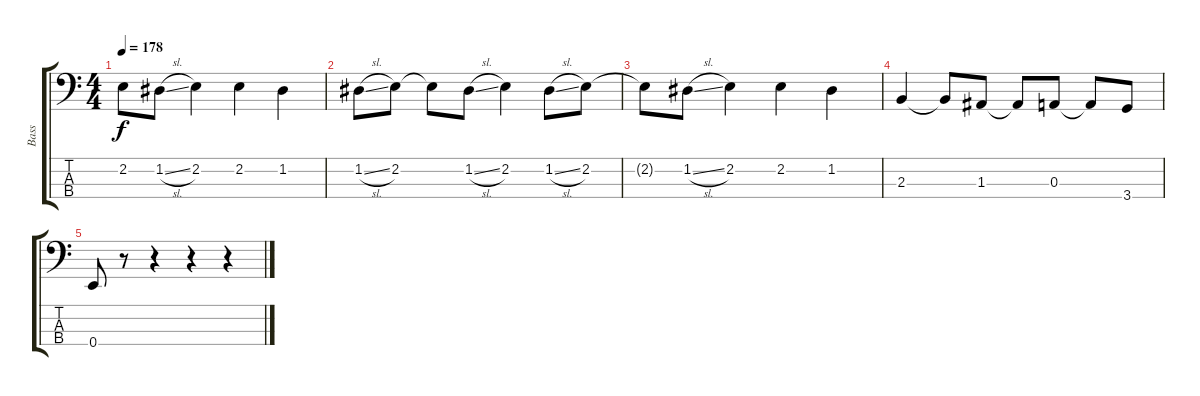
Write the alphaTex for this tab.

\track ("Bass" "Bass") {instrument electricbassfinger}
\staff {score tabs}
\tuning (G2 D2 A1 E1) {hide}
\ts (4 4)
\tempo 178
\clef f4
\ks c
2.2{t}.8{dy f} 1.2{sl}.8 2.2.4 2.2.4 1.2.4 |
1.2{sl}.8 2.2.8 2.2{t}.8 1.2{sl}.8 2.2.4 1.2{sl}.8 2.2.8 |
2.2{t}.8 1.2{sl}.8 2.2.4 2.2.4 1.2.4 |
2.3.4 2.3{t}.8 1.3.8 1.3{t}.8 0.3.8 0.3{t}.8 3.4.8 |
0.4.8 r.8 r.4 r.4 r.4
